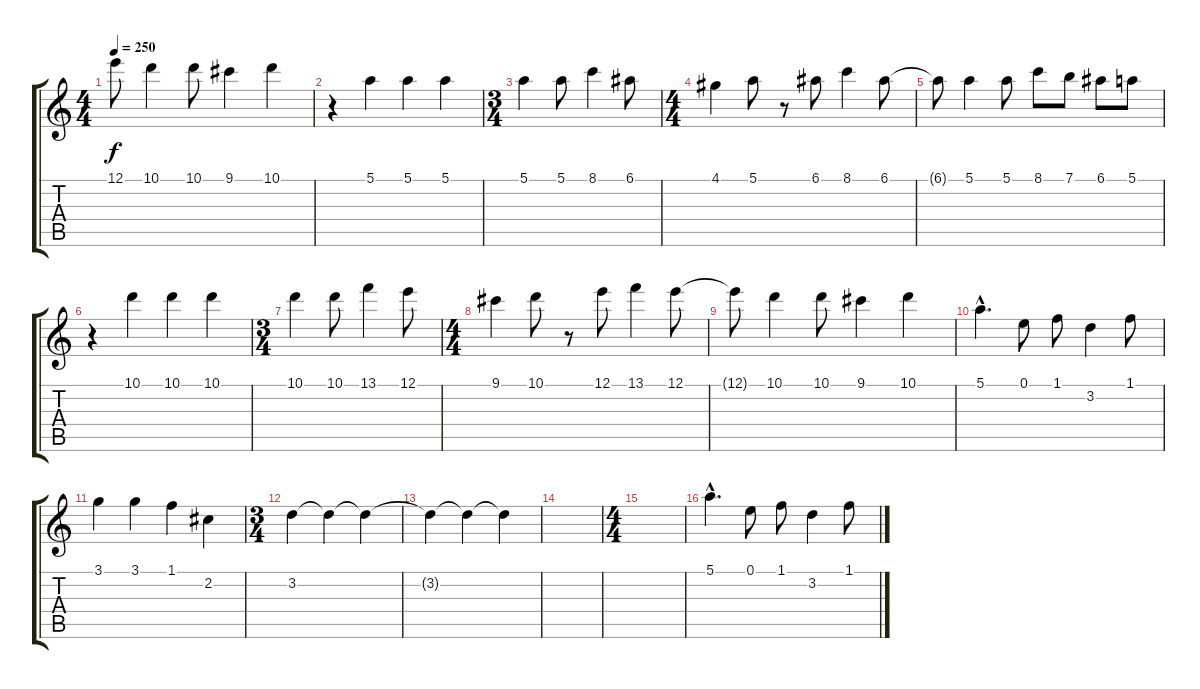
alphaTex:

\track "" {instrument percussiveorgan}
\staff {score tabs}
\tuning (E5 B4 G4 D4 A3 E3) {hide}
\ts (4 4)
\tempo 250
\clef g2
\ks c
12.1{t}.8{dy f} 10.1.4 10.1.8 9.1.4 10.1.4 |
r.4 5.1.4 5.1.4 5.1.4 |
\ts (3 4)
5.1.4 5.1.8 8.1.4 6.1.8 |
\ts (4 4)
4.1.4 5.1.8 r.8 6.1.8 8.1.4 6.1.8 |
6.1{t}.8 5.1.4 5.1.8 8.1.8 7.1.8 6.1.8 5.1.8 |
r.4 10.1.4 10.1.4 10.1.4 |
\ts (3 4)
10.1.4 10.1.8 13.1.4 12.1.8 |
\ts (4 4)
9.1.4 10.1.8 r.8 12.1.8 13.1.4 12.1.8 |
12.1{t}.8 10.1.4 10.1.8 9.1.4 10.1.4 |
5.1{hac}.4{d} 0.1.8 1.1.8 3.2.4 1.1.8 |
3.1.4 3.1.4 1.1.4 2.2.4 |
\ts (3 4)
3.2.4 3.2{t}.4 3.2{t}.4 |
3.2{t}.4 3.2{t}.4 3.2{t}.4 |
|
\ts (4 4)
|
5.1{hac}.4{d} 0.1.8 1.1.8 3.2.4 1.1.8
